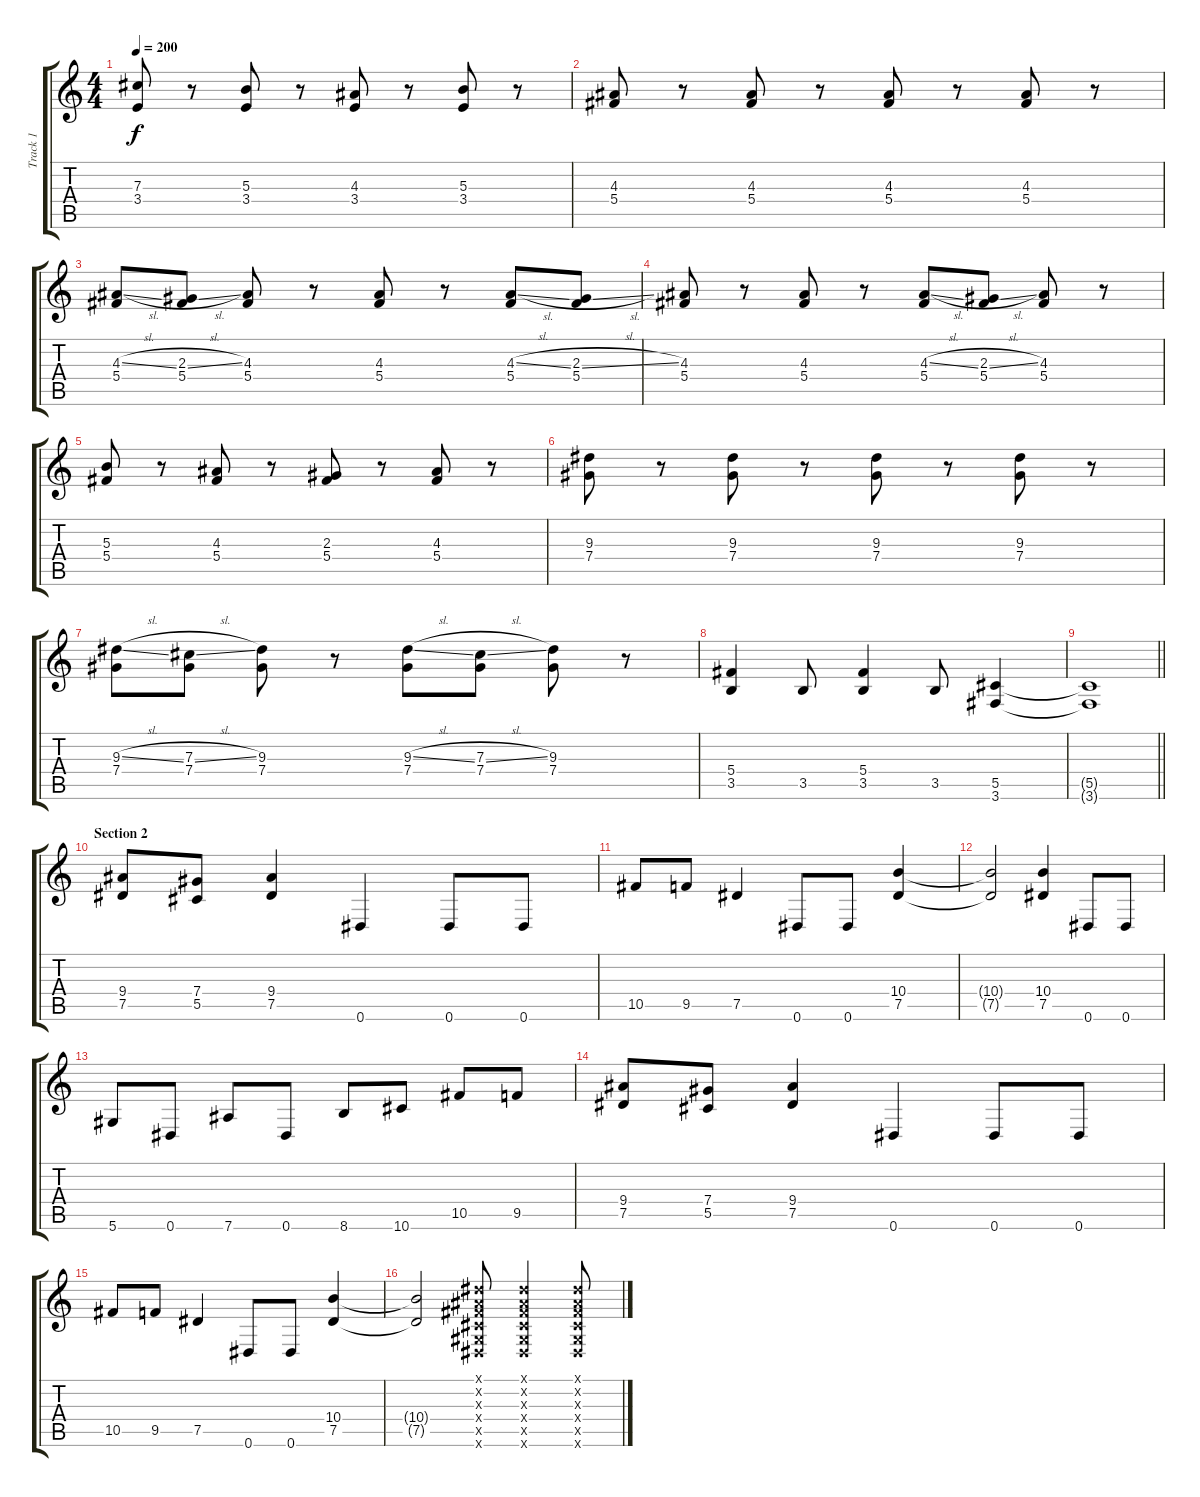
\track ("Track 1" "Track 1") {instrument distortionguitar}
\staff {score tabs}
\tuning (Eb4 Bb3 Gb3 Db3 Ab2 Eb2) {hide}
\ts (4 4)
\tempo 200
\clef g2
\ks c
(7.3 3.4).8{dy f} r.8 (5.3 3.4).8 r.8 (4.3 3.4).8 r.8 (5.3 3.4).8 r.8 |
(4.3 5.4).8 r.8 (4.3 5.4).8 r.8 (4.3 5.4).8 r.8 (4.3 5.4).8 r.8 |
(4.3{sl} 5.4).8 (2.3{sl} 5.4).8 (4.3 5.4).8 r.8 (4.3 5.4).8 r.8 (4.3{sl} 5.4).8 (2.3{sl} 5.4).8 |
(4.3 5.4).8 r.8 (4.3 5.4).8 r.8 (4.3{sl} 5.4).8 (2.3{sl} 5.4).8 (4.3 5.4).8 r.8 |
(5.3 5.4).8 r.8 (4.3 5.4).8 r.8 (2.3 5.4).8 r.8 (4.3 5.4).8 r.8 |
(9.3 7.4).8 r.8 (9.3 7.4).8 r.8 (9.3 7.4).8 r.8 (9.3 7.4).8 r.8 |
(9.3{sl} 7.4).8 (7.3{sl} 7.4).8 (9.3 7.4).8 r.8 (9.3{sl} 7.4).8 (7.3{sl} 7.4).8 (9.3 7.4).8 r.8 |
(5.4 3.5).4 3.5.8 (5.4 3.5).4 3.5.8 (5.5 3.6).4 |
\barLineRight lightlight
(5.5{t} 3.6{t}).1 |
\section ("" "Section 2")
(9.4 7.5).8 (7.4 5.5).8 (9.4 7.5).4 0.6.4 0.6.8 0.6.8 |
10.5.8 9.5.8 7.5.4 0.6.8 0.6.8 (10.4 7.5).4 |
(10.4{t} 7.5{t}).2 (10.4 7.5).4 0.6.8 0.6.8 |
5.6.8 0.6.8 7.6.8 0.6.8 8.6.8 10.6.8 10.5.8 9.5.8 |
(9.4 7.5).8 (7.4 5.5).8 (9.4 7.5).4 0.6.4 0.6.8 0.6.8 |
10.5.8 9.5.8 7.5.4 0.6.8 0.6.8 (10.4 7.5).4 |
(10.4{t} 7.5{t}).2 (0.1{x} 0.2{x} 0.3{x} 0.4{x} 0.5{x} 0.6{x}).8 (0.1{x} 0.2{x} 0.3{x} 0.4{x} 0.5{x} 0.6{x}).4 (0.1{x} 0.2{x} 0.3{x} 0.4{x} 0.5{x} 0.6{x}).8
